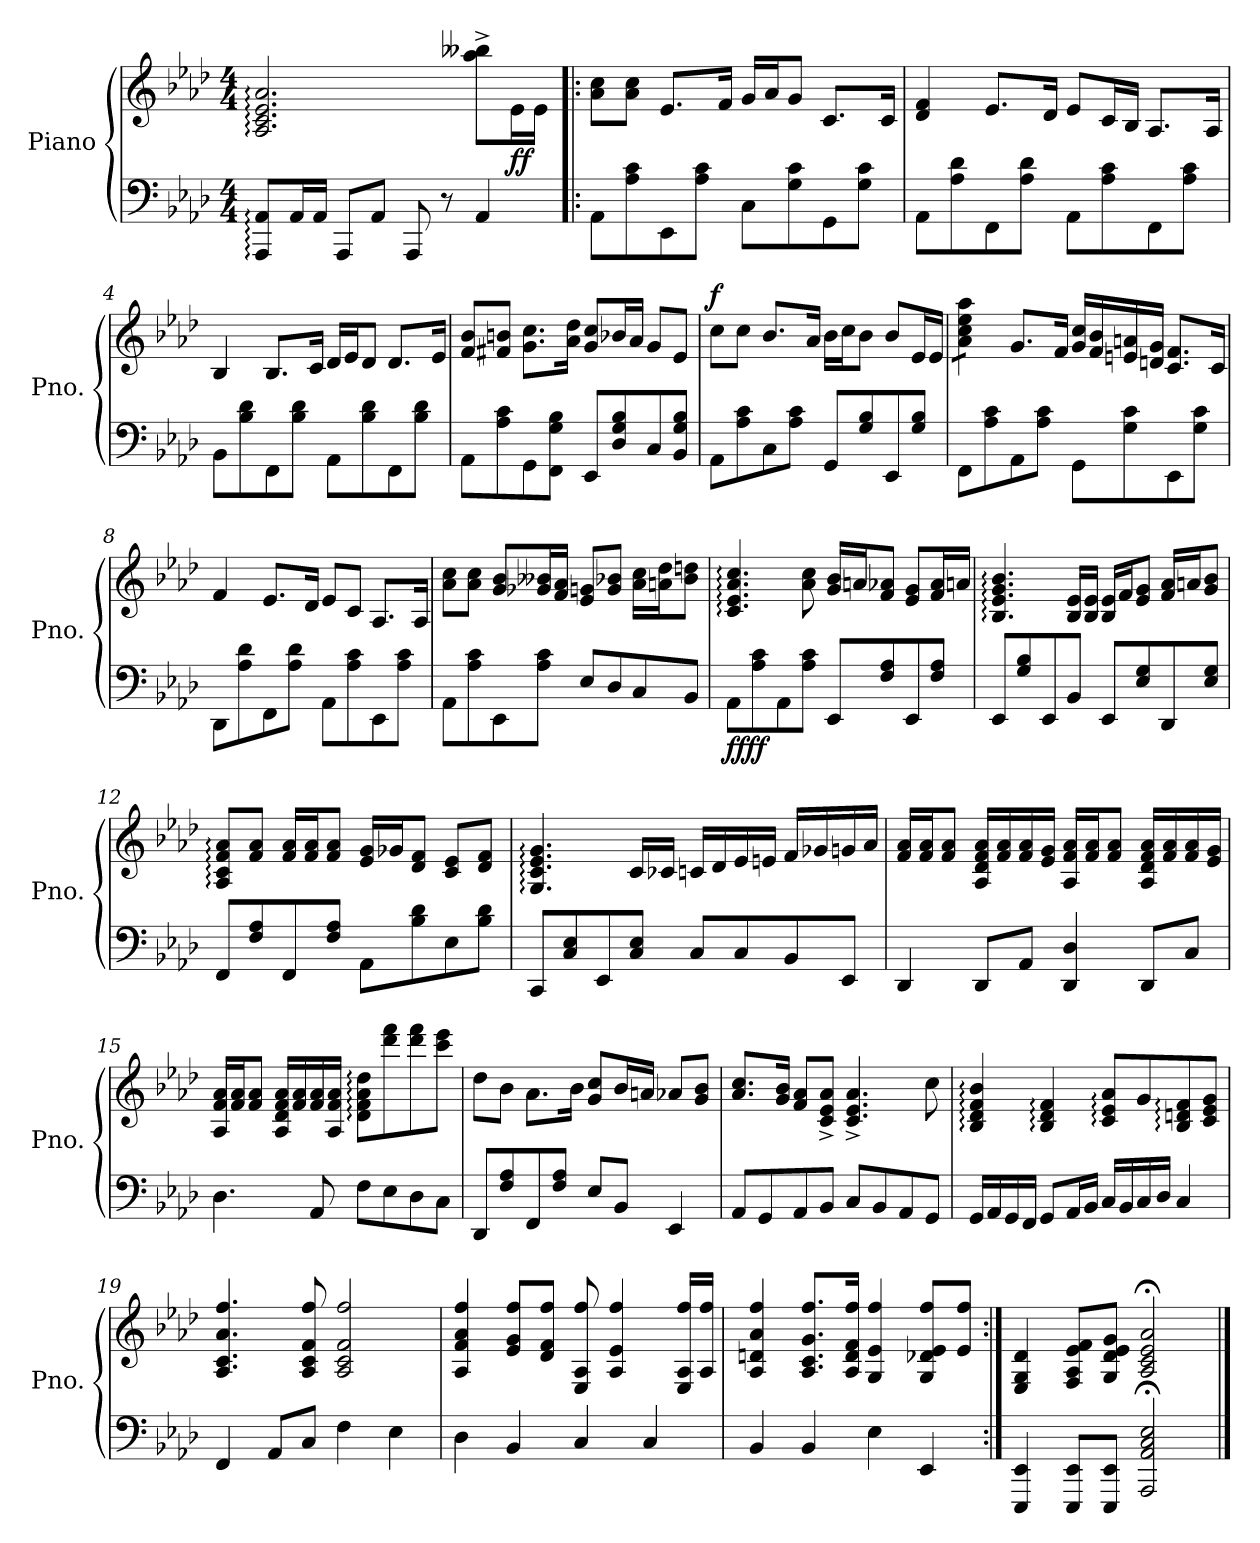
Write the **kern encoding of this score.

**kern	**kern	**dynam
*part1	*part1	*part1
*staff2	*staff1	*staff1/2
*I"Piano	*	*
*I'Pno.	*	*
*clefF4	*clefG2	*
*k[b-e-a-d-]	*k[b-e-a-d-]	*
*M4/4	*M4/4	*
=1	=1	=1
!	!	!LO:DY:b=2
!	!	!LO:DY:n=1:b=2
!	!	!LO:DY:n=2:b=2
!	!	!LO:DY:n=3:a=2
!	!	!LO:DY:n=4:a=2
!	!	!LO:DY:n=5:b=2
!	!	!LO:DY:n=6:b=2
!	!	!LO:DY:n=7:b=2
!	!	!LO:DY:n=8:a
!	!	!LO:DY:n=9:b
8AAA-/: 8AA-/:L	2.A-/: 2.c/: 2.e-/: 2.a-/:	fff ff f ff sffz fff mf f ff fff
16AA-/L	.	.
16AA-/JJ	.	.
8AAA-/L	.	.
8AA-/J	.	.
8AAA-/	.	.
8r	.	.
4AA-/	8aa-\^ 8bb--X\^L	.
!	!	!LO:DY:n=10:b
.	16e-\L	ff
.	16e-\JJ	.
=2!|:	=2!|:	=2!|:
8AA-\L	8a-\ 8cc\L	.
8A-\ 8c\	8a-\ 8cc\J	.
8EE-\	8.e-/L	.
8A-\ 8c\J	.	.
.	16f/Jk	.
8C\L	16g/LL	.
.	16a-/J	.
8G\ 8c\	8g/J	.
8GG\	8.c/L	.
8G\ 8c\J	.	.
.	16c/Jk	.
=3	=3	=3
8AA-\L	4d-/ 4f/	.
8A-\ 8d-\	.	.
8FF\	8.e-/L	.
8A-\ 8d-\J	.	.
.	16d-/Jk	.
8AA-\L	8e-/L	.
8A-\ 8c\	16c/L	.
.	16B-/JJ	.
8FF\	8.A-/L	.
8A-\ 8c\J	.	.
.	16A-/Jk	.
=4	=4	=4
8BB-\L	4B-/	.
8B-\ 8d-\	.	.
8FF\	8.B-/L	.
8B-\ 8d-\J	.	.
.	16c/Jk	.
8AA-\L	16d-/LL	.
.	16e-/J	.
8B-\ 8d-\	8d-/J	.
8FF\	8.d-/L	.
8B-\ 8d-\J	.	.
.	16e-/Jk	.
!!LO:LB:g=z
=5	=5	=5
8AA-\L	8f/ 8b-/L	.
8A-\ 8c\	8f#X/ 8bn/J	.
8GG\	8.g\ 8.cc\L	.
8FF\ 8G\ 8B-\J	.	.
.	16a-\ 16dd-\Jk	.
8EE-/L	8g/ 8cc/L	.
8D-/ 8G/ 8B-/	16b-X/L	.
.	16a-/JJ	.
8C/	8g/L	.
8BB-/ 8G/ 8B-/J	8e-/J	.
=6	=6	=6
!	!	!LO:DY:a
8AA-\L	8cc\L	f
8A-\ 8c\	8cc\J	.
8C\	8.b-/L	.
8A-\ 8c\J	.	.
.	16a-/Jk	.
8GG/L	16b-\LL	.
.	16cc\J	.
8G/ 8B-/	8b-\J	.
8EE-/	8b-/L	.
8G/ 8B-/J	16e-/L	.
.	16e-/JJ	.
=7	=7	=7
*	*tremolo	*
8FF\L	8a-\ 8cc\ 8ee-\ 8aa-\L	.
8A-\ 8c\	8a-\ 8cc\ 8ee-\ 8aa-\J	.
*	*Xtremolo	*
8AA-\	8.g/L	.
8A-\ 8c\J	.	.
.	16f/Jk	.
8GG\L	16g/ 16cc/LL	.
.	16f/ 16b-/	.
8G\ 8c\	16en/ 16an/	.
.	16dn/ 16g/JJ	.
8EE-\	8.c/ 8.f/L	.
8G\ 8c\J	.	.
.	16c/Jk	.
=8	=8	=8
8DD-\L	4f/	.
8A-\ 8d-\	.	.
8FF\	8.e-/L	.
8A-\ 8d-\J	.	.
.	16d-/Jk	.
8AA-\L	8e-/L	.
8A-\ 8c\	8c/J	.
8EE-\	8.A-/L	.
8A-\ 8c\J	.	.
.	16A-/Jk	.
!!LO:LB:g=z
=9	=9	=9
8AA-\L	8a-\ 8cc\L	.
8A-\ 8c\	8a-\ 8cc\J	.
8EE-\	8g/ 8b-/L	.
8A-\ 8c\J	16g-X/ 16b--X/L	.
.	16f/ 16a-/JJ	.
8E-/L	8e-/ 8gn/L	.
8D-/	8g/ 8b-X/J	.
8C/	16a-\ 16cc\LL	.
.	16an\ 16dd-\J	.
8BB-/J	8b-\ 8ddn\J	.
=10	=10	=10
!	!	!LO:DY:b=2
!	!	!LO:DY:n=1:b
8AA-\L	4.c/: 4.e-/: 4.a-/: 4.cc/:	ff ff
8A-\ 8c\	.	.
8AA-\	.	.
8A-\ 8c\J	8a-\ 8cc\	.
8EE-/L	16g/ 16b-/LL	.
.	16an/J	.
8F/ 8A-/	8f/ 8a-X/J	.
8EE-/	8e-/ 8g/L	.
8F/ 8A-/J	16f/ 16a-/L	.
.	16an/JJ	.
=11	=11	=11
8EE-/L	4.B-/: 4.e-/: 4.g/: 4.b-/:	.
8G/ 8B-/	.	.
8EE-/	.	.
8BB-/J	16B-/ 16e-/LL	.
.	16B-/ 16e-/JJ	.
8EE-/L	16B-/ 16e-/LL	.
.	16f/J	.
8E-/ 8G/	8e-/ 8g/J	.
8DD-/	16f/ 16a-/LL	.
.	16an/J	.
8E-/ 8G/J	8g/ 8b-/J	.
!!LO:LB:g=z
=12	=12	=12
8FF/L	8A-/: 8c/: 8f/: 8a-/:L	.
8F/ 8A-/	8f/ 8a-/J	.
8FF/	16f/ 16a-/LL	.
.	16f/ 16a-/J	.
8F/ 8A-/J	8f/ 8a-/J	.
8AA-\L	16e-/ 16g/LL	.
.	16g-X/J	.
8B-\ 8d-\	8d-/ 8f/J	.
8E-\	8c/ 8e-/L	.
8B-\ 8d-\J	8d-/ 8f/J	.
=13	=13	=13
8CC/L	4.G/: 4.c/: 4.e-/: 4.g/:	.
8C/ 8E-/	.	.
8EE-/	.	.
8C/ 8E-/J	16c/LL	.
.	16c-X/JJ	.
8C/L	16cn/LL	.
.	16d-/	.
8C/	16e-/	.
.	16en/JJ	.
8BB-/	16f/LL	.
.	16g-X/	.
8EE-/J	16gn/	.
.	16a-/JJ	.
=14	=14	=14
4DD-/	16f/ 16a-/LL	.
.	16f/ 16a-/J	.
.	8f/ 8a-/J	.
8DD-/L	16A-/ 16d-/ 16f/ 16a-/LL	.
.	16f/ 16a-/	.
8AA-/J	16f/ 16a-/	.
.	16e-/ 16g/JJ	.
4DD-/ 4D-/	16A-/ 16f/ 16a-/LL	.
.	16f/ 16a-/J	.
.	8f/ 8a-/J	.
8DD-/L	16A-/ 16d-/ 16f/ 16a-/LL	.
.	16f/ 16a-/	.
8C/J	16f/ 16a-/	.
.	16e-/ 16g/JJ	.
!!LO:LB:g=z
=15	=15	=15
4.D-\	16A-/ 16f/ 16a-/LL	.
.	16f/ 16a-/J	.
.	8f/ 8a-/J	.
.	16A-/ 16d-/ 16f/ 16a-/LL	.
.	16f/ 16a-/	.
8AA-/	16f/ 16a-/	.
.	16A-/ 16f/ 16a-/JJ	.
8F\L	8d-\: 8f\: 8a-\: 8dd-\:L	.
8E-\	8ddd-\ 8fff\	.
8D-\	8ddd-\ 8fff\	.
8C\J	8ccc\ 8eee-\J	.
=16	=16	=16
8DD-/L	8dd-\L	.
8F/ 8A-/	8b-\J	.
8FF/	8.a-\L	.
8F/ 8A-/J	.	.
.	16b-\Jk	.
8E-/L	8g/ 8cc/L	.
8BB-/J	16b-/L	.
.	16an/JJ	.
4EE-/	8a-X/L	.
.	8g/ 8b-/J	.
=17	=17	=17
8AA-/L	8.a-/ 8.cc/L	.
8GG/	.	.
.	16g/ 16b-/Jk	.
8AA-/	8f/ 8a-/L	.
8BB-/J	8c/^ 8e-/^ 8a-/^J	.
8C/L	4.c/^ 4.e-/^ 4.a-/^	.
8BB-/	.	.
8AA-/	.	.
8GG/J	8cc\	.
=18	=18	=18
16GG/LL	4B-/: 4d-/: 4f/: 4b-/:	.
16AA-/	.	.
16GG/	.	.
16FF/JJ	.	.
8GG/L	4B-/: 4d-/: 4f/:	.
16AA-/L	.	.
16BB-/JJ	.	.
16C/LL	8c/: 8e-/: 8a-/:L	.
16BB-/	.	.
16C/	8g/	.
16D-/JJ	.	.
4C/	8B-/: 8dn/: 8f/:	.
.	8c/ 8e-/ 8g/J	.
!!LO:PB:g=z
=19	=19	=19
4FF/	4.A-/ 4.c/ 4.a-/ 4.ff/	.
8AA-/L	.	.
8C/J	8A-/ 8c/ 8f/ 8ff/	.
4F\	2A-/ 2c/ 2f/ 2ff/	.
4E-\	.	.
=20	=20	=20
4D-\	4A-/ 4f/ 4a-/ 4ff/	.
4BB-/	8e-/ 8g/ 8ff/L	.
.	8d-/ 8f/ 8ff/J	.
4C/	8E-/ 8A-/ 8ff/	.
.	4A-/ 4e-/ 4ff/	.
4C/	.	.
.	16E-/ 16A-/ 16ff/LL	.
.	16A-/ 16ff/JJ	.
=21	=21	=21
4BB-/	4A-/ 4dn/ 4a-/ 4ff/	.
4BB-/	8.A-/ 8.c/ 8.g/ 8.ff/L	.
.	16A-/ 16d/ 16f/ 16ff/Jk	.
4E-\	4G/ 4e-/ 4ff/	.
4EE-/	8G/ 8d-X/ 8e-/ 8ff/L	.
.	8e-/ 8ff/J	.
=22:|!	=22:|!	=22:|!
4EEE-/ 4EE-/	4E-/ 4G/ 4d-/	.
8EEE-/ 8EE-/L	8F/ 8A-/ 8e-/ 8f/L	.
8EEE-/ 8EE-/J	8G/ 8d-/ 8e-/ 8g/J	.
2AAA-/;< 2AA-/;< 2C/;< 2E-/;<	2A-/;< 2c/;< 2e-/;< 2a-/;<	.
==	==	==
*-	*-	*-
